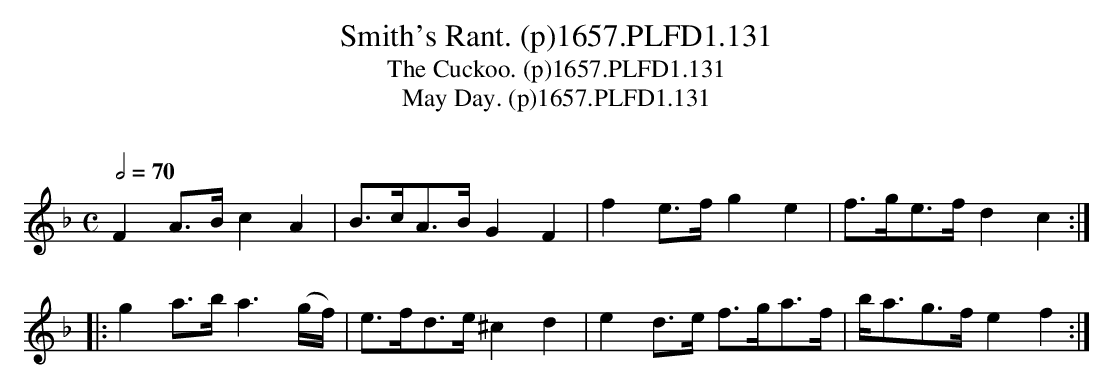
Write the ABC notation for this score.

X:1
T:Smith's Rant. (p)1657.PLFD1.131
T:Cuckoo. (p)1657.PLFD1.131, The
T:May Day. (p)1657.PLFD1.131
M:C
L:1/8
Q:1/2=70
O:
K:F
F2A>Bc2A2|B>cA>BG2F2|f2e>fg2e2|f>ge>fd2c2:|
|:g2a>ba3(g/f/)|e>fd>e^c2d2|e2d>e f>ga>f|b<ag>fe2f2:|
